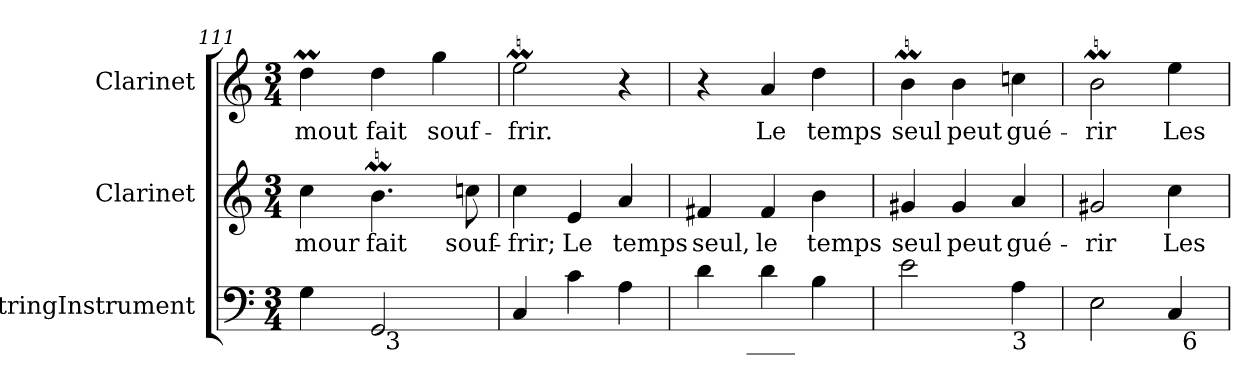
**kern	**kern	**text	**kern	**text
*part3	*part2	*part2	*part1	*part1
*staff3	*staff2	*staff2	*staff1	*staff1
*I"StringInstrument	*I"Clarinet	*	*I"Clarinet	*
*I'Str	*I'Cl	*	*I'Cl	*
*clefF4	*clefG2	*	*clefG2	*
*	*ITrd1c2	*	*ITrd1c2	*
*k[]	*k[b-e-]	*	*k[b-e-]	*
*C:	*B-:	*	*B-:	*
*M3/4	*M3/4	*	*M3/4	*
=111	=111	=111	=111	=111
!LO:TX:b:t=4	!	!	!	!
*^	*	*	*	*
4G\	4ryy	4b-\	-mour	4ccM\	-mout
2GG/	32ryy	4.aM\	fait	4cc\	fait
!	!LO:TX:b:t=3	!	!	!	!
.	4...ryy	.	.	.	.
.	.	.	.	4ff\	souf-
.	.	8b-\	souf-	.	.
*v	*v	*	*	*	*
=112	=112	=112	=112	=112
4C/	4b-\	-frir;	2ddM\	-frir.
4c\	4d/	Le	.	.
4A\	4g/	temps	4r	.
=113	=113	=113	=113	=113
!LO:TX:b:t=#	!	!	!	!
*^	*	*	*	*
4d\	8..ryy	4en/	seul,	4r	.
!	!LO:TX:b:t=____	!	!	!	!
.	2ryy	.	.	.	.
4d\	.	4e/	le	4g/	Le
4B\	.	4a\	temps	4cc\	temps
.	32ryy	.	.	.	.
!!LO:LB:g=z
=114	=114	=114	=114	=114	=114
!LO:TX:b:t=#	!	!	!	!	!
*v	*v	*	*	*	*
2e\	4f#X/	seul	4aM\	seul
.	4f#/	peut	4a\	peut
!LO:TX:b:t=3	!	!	!	!
4A\	4g/	gué-	4b-\	gué-
=115	=115	=115	=115	=115
!LO:TX:b:t=#	!	!	!	!
*^	*	*	*	*
2E\	2ryy	2f#X/	-rir	2aM\	-rir
4C/	32ryy	4b-\	Les	4dd\	Les
!	!LO:TX:b:t=6	!	!	!	!
.	8..ryy	.	.	.	.
*v	*v	*	*	*	*
=	=	=	=	=
*-	*-	*-	*-	*-
